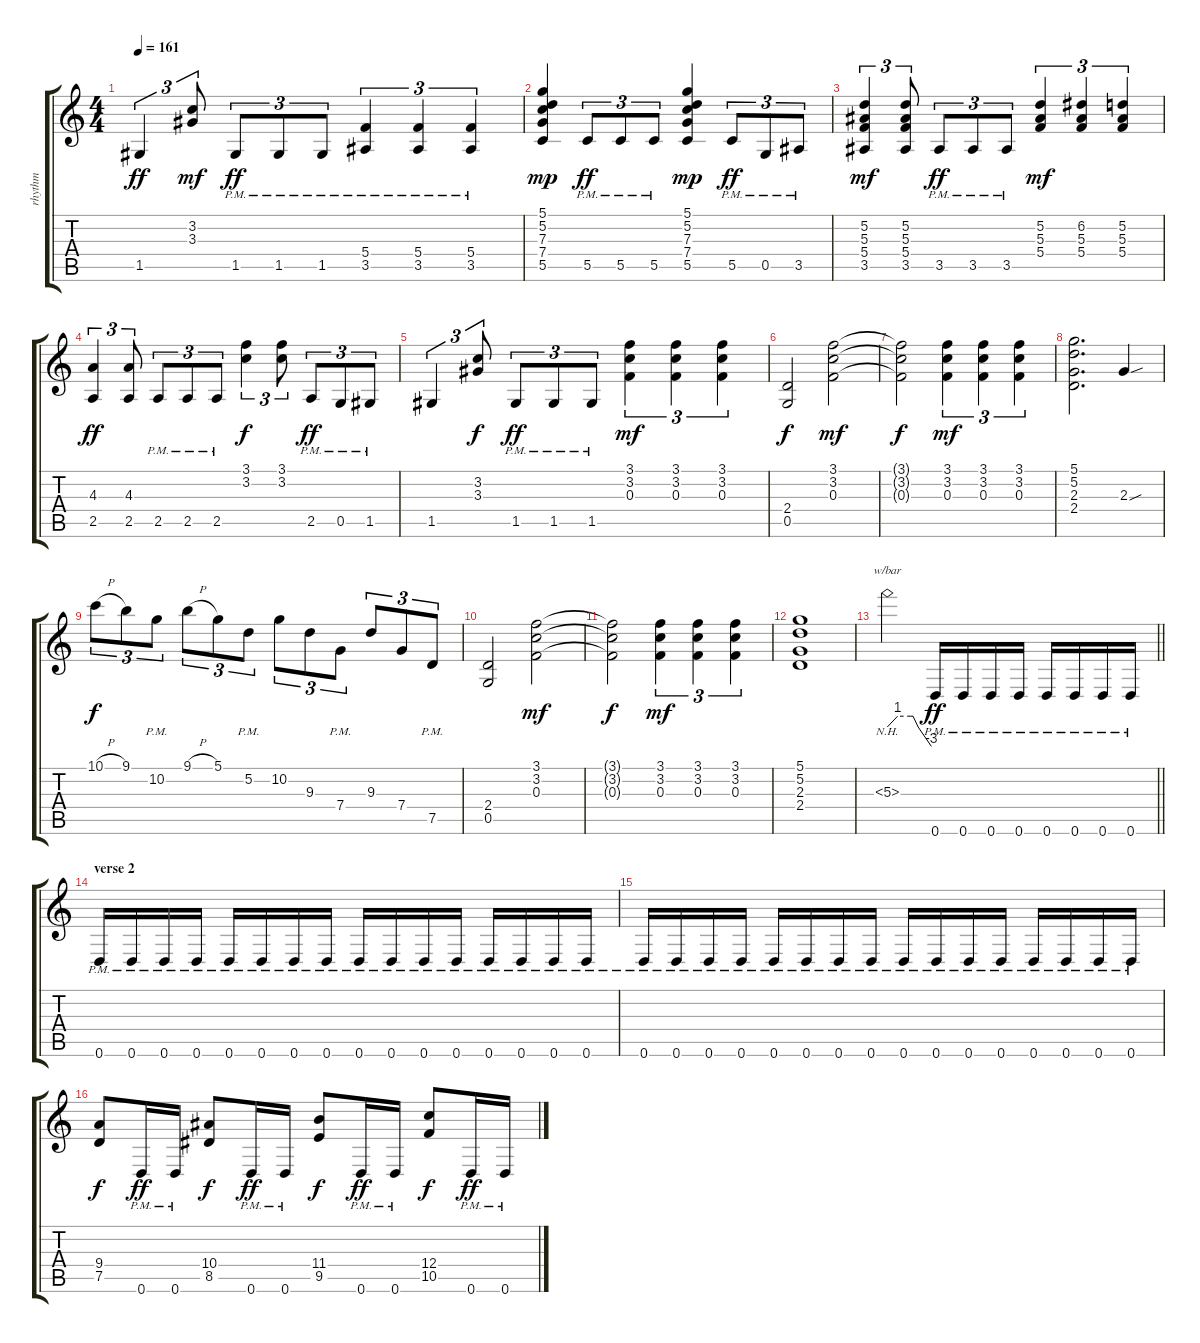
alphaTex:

\track ("rhythm" "rhythm") {instrument distortionguitar}
\staff {score tabs}
\tuning (D4 A3 F3 C3 G2 D2) {hide}
\ts (4 4)
\tempo 161
\clef g2
\ks c
1.5.4{tu (3 2) dy ff} (3.2 3.3).8{tu (3 2) dy mf} 1.5{pm}.8{tu (3 2) dy ff} 1.5{pm}.8{tu (3 2)} 1.5{pm}.8{tu (3 2)} (5.4{pm} 3.5{pm}).4{tu (3 2)} (5.4{pm} 3.5{pm}).4{tu (3 2)} (5.4{pm} 3.5{pm}).4{tu (3 2)} |
(5.1 5.2 7.3 7.4 5.5).4{dy mp} 5.5{pm}.8{tu (3 2) dy ff} 5.5{pm}.8{tu (3 2)} 5.5{pm}.8{tu (3 2)} (5.1 5.2 7.3 7.4 5.5).4{dy mp} 5.5{pm}.8{tu (3 2) dy ff} 0.5{pm}.8{tu (3 2)} 3.5{pm}.8{tu (3 2)} |
(5.2 5.3 5.4 3.5).4{tu (3 2) dy mf} (5.2 5.3 5.4 3.5).8{tu (3 2)} 3.5{pm}.8{tu (3 2) dy ff} 3.5{pm}.8{tu (3 2)} 3.5{pm}.8{tu (3 2)} (5.2 5.3 5.4).4{tu (3 2) dy mf} (6.2 5.3 5.4).4{tu (3 2)} (5.2 5.3 5.4).4{tu (3 2)} |
(4.3 2.5).4{tu (3 2) dy ff} (4.3 2.5).8{tu (3 2)} 2.5{pm}.8{tu (3 2)} 2.5{pm}.8{tu (3 2)} 2.5{pm}.8{tu (3 2)} (3.1 3.2).4{tu (3 2) dy f} (3.1 3.2).8{tu (3 2)} 2.5{pm}.8{tu (3 2) dy ff} 0.5{pm}.8{tu (3 2)} 1.5{pm}.8{tu (3 2)} |
1.5.4{tu (3 2)} (3.2 3.3).8{tu (3 2) dy f} 1.5{pm}.8{tu (3 2) dy ff} 1.5{pm}.8{tu (3 2)} 1.5{pm}.8{tu (3 2)} (3.1 3.2 0.3).4{tu (3 2) dy mf} (3.1 3.2 0.3).4{tu (3 2)} (3.1 3.2 0.3).4{tu (3 2)} |
(2.4 0.5).2{dy f} (3.1 3.2 0.3).2{dy mf} |
(3.1{t} 3.2{t} 0.3{t}).2{dy f} (3.1 3.2 0.3).4{tu (3 2) dy mf} (3.1 3.2 0.3).4{tu (3 2)} (3.1 3.2 0.3).4{tu (3 2)} |
(5.1 5.2 2.3 2.4).2{d} 2.3{sou}.4 |
10.1{h}.8{tu (3 2) dy f} 9.1.8{tu (3 2)} 10.2{pm}.8{tu (3 2)} 9.1{h}.8{tu (3 2)} 5.1.8{tu (3 2)} 5.2{pm}.8{tu (3 2)} 10.2.8{tu (3 2)} 9.3.8{tu (3 2)} 7.4{pm}.8{tu (3 2)} 9.3.8{tu (3 2)} 7.4.8{tu (3 2)} 7.5{pm}.8{tu (3 2)} |
(2.4 0.5).2 (3.1 3.2 0.3).2{dy mf} |
(3.1{t} 3.2{t} 0.3{t}).2{dy f} (3.1 3.2 0.3).4{tu (3 2) dy mf} (3.1 3.2 0.3).4{tu (3 2)} (3.1 3.2 0.3).4{tu (3 2)} |
(5.1 5.2 2.3 2.4).1 |
\barLineRight lightlight
5.3{nh}.2{tbe (custom default 0 0 14 4 32 4 35 4 42 0 60 -12)} 0.6{pm}.16{dy ff} 0.6{pm}.16 0.6{pm}.16 0.6{pm}.16 0.6{pm}.16 0.6{pm}.16 0.6{pm}.16 0.6{pm}.16 |
\section ("" "verse 2")
0.6{pm}.16 0.6{pm}.16 0.6{pm}.16 0.6{pm}.16 0.6{pm}.16 0.6{pm}.16 0.6{pm}.16 0.6{pm}.16 0.6{pm}.16 0.6{pm}.16 0.6{pm}.16 0.6{pm}.16 0.6{pm}.16 0.6{pm}.16 0.6{pm}.16 0.6{pm}.16 |
0.6{pm}.16 0.6{pm}.16 0.6{pm}.16 0.6{pm}.16 0.6{pm}.16 0.6{pm}.16 0.6{pm}.16 0.6{pm}.16 0.6{pm}.16 0.6{pm}.16 0.6{pm}.16 0.6{pm}.16 0.6{pm}.16 0.6{pm}.16 0.6{pm}.16 0.6{pm}.16 |
(9.4 7.5).8{dy f} 0.6{pm}.16{dy ff} 0.6{pm}.16 (10.4 8.5).8{dy f} 0.6{pm}.16{dy ff} 0.6{pm}.16 (11.4 9.5).8{dy f} 0.6{pm}.16{dy ff} 0.6{pm}.16 (12.4 10.5).8{dy f} 0.6{pm}.16{dy ff} 0.6{pm}.16
